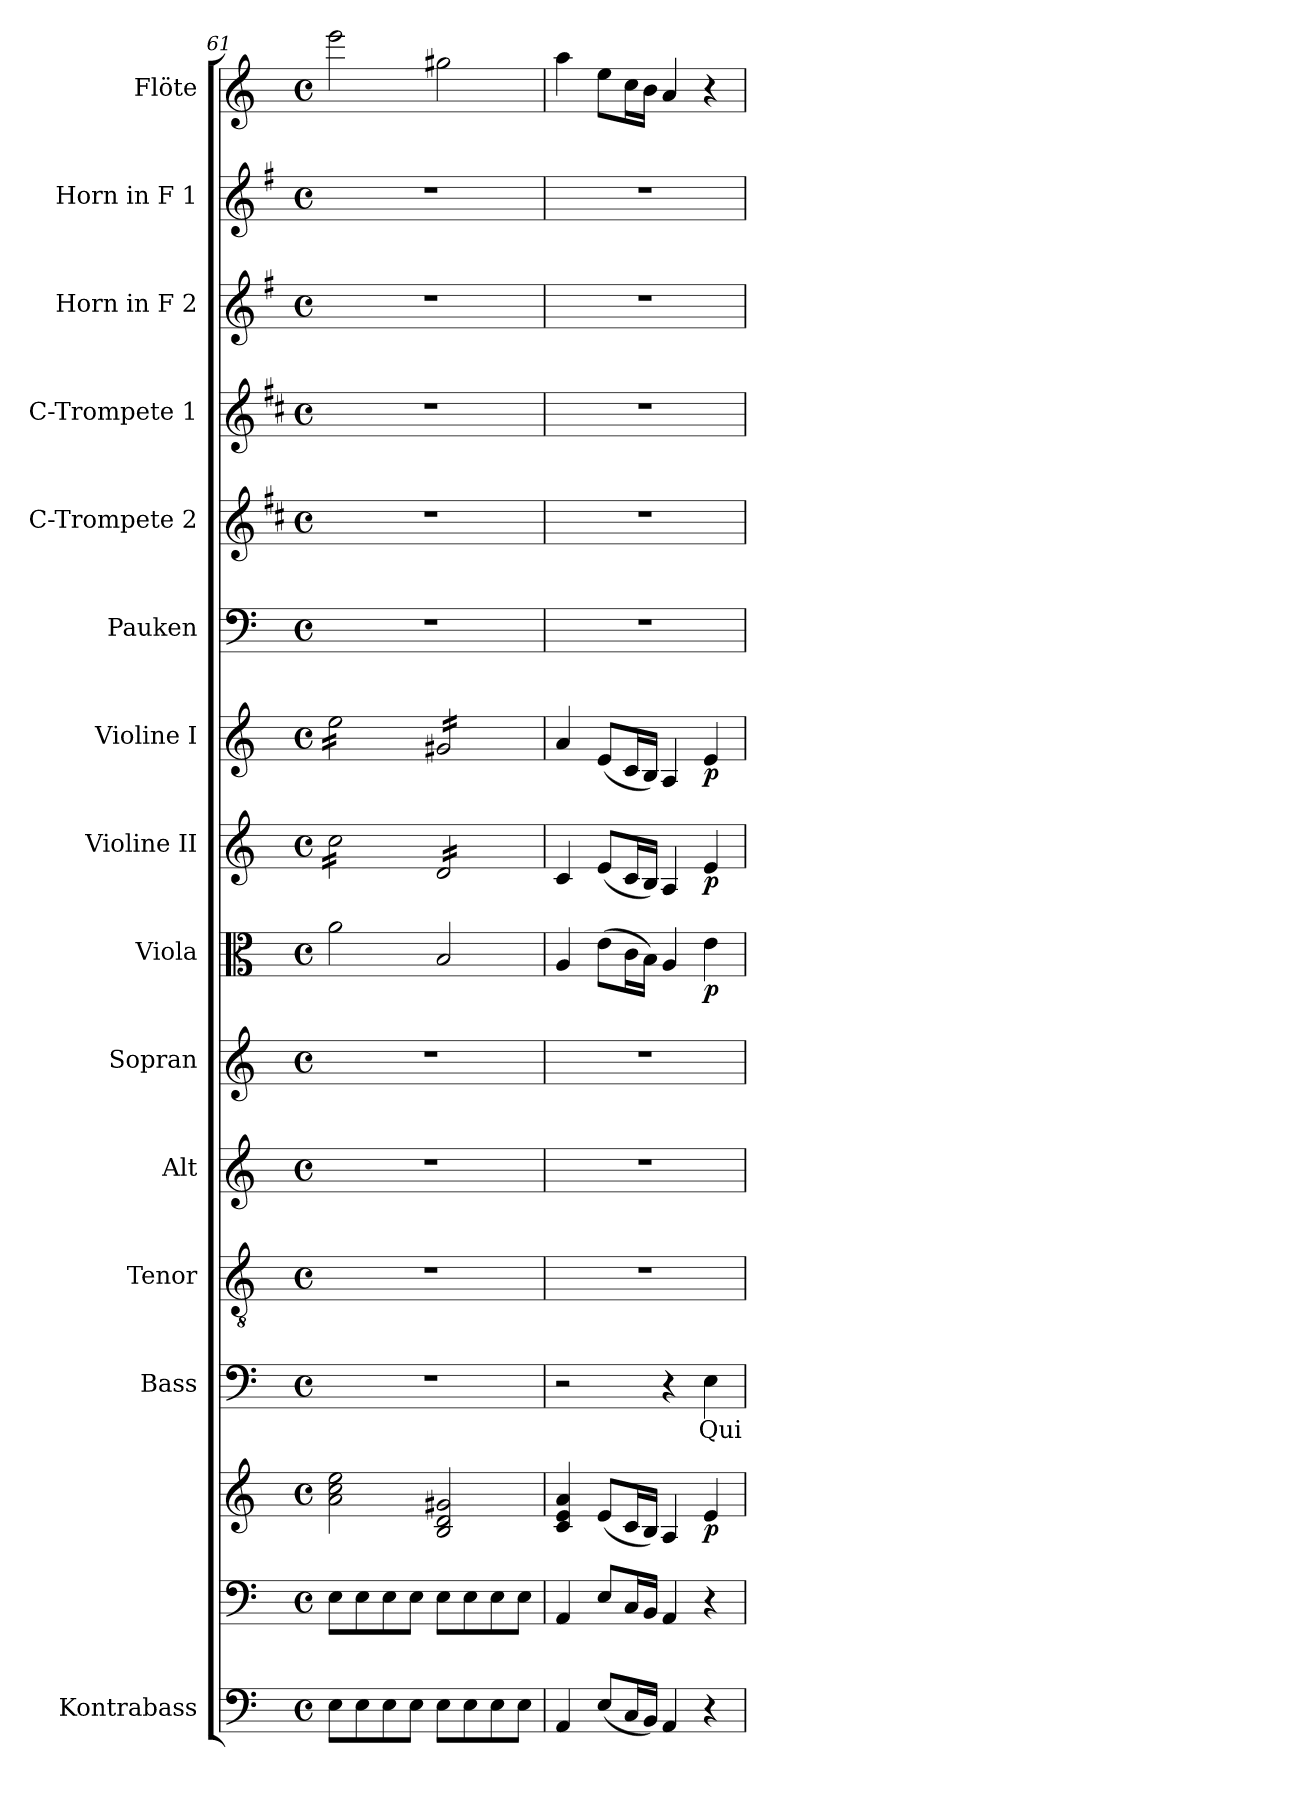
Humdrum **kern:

**kern	**kern	**kern	**dynam	**kern	**text	**kern	**kern	**kern	**kern	**dynam	**kern	**dynam	**kern	**dynam	**kern	**kern	**kern	**kern	**kern	**kern
*part15	*part14	*part14	*part14	*part13	*part13	*part12	*part11	*part10	*part9	*part9	*part8	*part8	*part7	*part7	*part6	*part5	*part4	*part3	*part2	*part1
*staff16	*staff15	*staff14	*staff14/15	*staff13	*staff13	*staff12	*staff11	*staff10	*staff9	*staff9	*staff8	*staff8	*staff7	*staff7	*staff6	*staff5	*staff4	*staff3	*staff2	*staff1
*I"Kontrabass	*	*	*	*I"Bass	*	*I"Tenor	*I"Alt	*I"Sopran	*I"Viola	*	*I"Violine II	*	*I"Violine I	*	*I"Pauken	*I"C-Trompete 2	*I"C-Trompete 1	*I"Horn in F 2	*I"Horn in F 1	*I"Flöte
*I'Kb.	*	*	*	*I'B.	*	*I'T.	*I'A.	*I'S.	*I'Vla.	*	*I'Vl. II	*	*I'Vl. I	*	*I'Pk.	*I'C Trp. 2	*I'C Trp. 1	*	*	*I'Fl.
*clefF4	*clefF4	*clefG2	*	*clefF4	*	*clefGv2	*clefG2	*clefG2	*clefC3	*	*clefG2	*	*clefG2	*	*clefF4	*clefG2	*clefG2	*clefG2	*clefG2	*clefG2
*ITrd7c12	*	*	*	*	*	*	*	*	*	*	*	*	*	*	*	*ITrd1c2	*ITrd1c2	*ITrd4c7	*ITrd4c7	*
*k[]	*k[]	*k[]	*	*k[]	*	*k[]	*k[]	*k[]	*k[]	*	*k[]	*	*k[]	*	*k[]	*k[]	*k[]	*k[]	*k[]	*k[]
*C:	*C:	*C:	*	*C:	*	*C:	*C:	*C:	*C:	*	*C:	*	*C:	*	*C:	*C:	*C:	*C:	*C:	*C:
*M4/4	*M4/4	*M4/4	*	*M4/4	*	*M4/4	*M4/4	*M4/4	*M4/4	*	*M4/4	*	*M4/4	*	*M4/4	*M4/4	*M4/4	*M4/4	*M4/4	*M4/4
*met(c)	*met(c)	*met(c)	*	*met(c)	*	*met(c)	*met(c)	*met(c)	*met(c)	*	*met(c)	*	*met(c)	*	*met(c)	*met(c)	*met(c)	*met(c)	*met(c)	*met(c)
=61	=61	=61	=61	=61	=61	=61	=61	=61	=61	=61	=61	=61	=61	=61	=61	=61	=61	=61	=61	=61
*	*	*	*	*	*	*	*	*	*	*	*tremolo	*	*	*	*	*	*	*	*	*
*	*	*	*	*	*	*	*	*	*	*	*	*	*tremolo	*	*	*	*	*	*	*
8EE\L	8E\L	2a\ 2cc\ 2ee\	.	1r	.	1r	1r	1r	2a\	.	16cc\LL	.	16ee\LL	.	1r	1r	1r	1r	1r	2eee\
.	.	.	.	.	.	.	.	.	.	.	16cc\	.	16ee\	.	.	.	.	.	.	.
8EE\	8E\	.	.	.	.	.	.	.	.	.	16cc\	.	16ee\	.	.	.	.	.	.	.
.	.	.	.	.	.	.	.	.	.	.	16cc\	.	16ee\	.	.	.	.	.	.	.
8EE\	8E\	.	.	.	.	.	.	.	.	.	16cc\	.	16ee\	.	.	.	.	.	.	.
.	.	.	.	.	.	.	.	.	.	.	16cc\	.	16ee\	.	.	.	.	.	.	.
8EE\J	8E\J	.	.	.	.	.	.	.	.	.	16cc\	.	16ee\	.	.	.	.	.	.	.
.	.	.	.	.	.	.	.	.	.	.	16cc\JJ	.	16ee\JJ	.	.	.	.	.	.	.
8EE\L	8E\L	2B/ 2d/ 2g#X/	.	.	.	.	.	.	2B/	.	16d/LL	.	16g#X/LL	.	.	.	.	.	.	2gg#X\
.	.	.	.	.	.	.	.	.	.	.	16d/	.	16g#X/	.	.	.	.	.	.	.
8EE\	8E\	.	.	.	.	.	.	.	.	.	16d/	.	16g#X/	.	.	.	.	.	.	.
.	.	.	.	.	.	.	.	.	.	.	16d/	.	16g#X/	.	.	.	.	.	.	.
8EE\	8E\	.	.	.	.	.	.	.	.	.	16d/	.	16g#X/	.	.	.	.	.	.	.
.	.	.	.	.	.	.	.	.	.	.	16d/	.	16g#X/	.	.	.	.	.	.	.
8EE\J	8E\J	.	.	.	.	.	.	.	.	.	16d/	.	16g#X/	.	.	.	.	.	.	.
.	.	.	.	.	.	.	.	.	.	.	16d/JJ	.	16g#X/JJ	.	.	.	.	.	.	.
*	*	*	*	*	*	*	*	*	*	*	*	*	*Xtremolo	*	*	*	*	*	*	*
*	*	*	*	*	*	*	*	*	*	*	*Xtremolo	*	*	*	*	*	*	*	*	*
=62	=62	=62	=62	=62	=62	=62	=62	=62	=62	=62	=62	=62	=62	=62	=62	=62	=62	=62	=62	=62
4AAA/	4AA/	4c/ 4e/ 4a/	.	2r	.	1r	1r	1r	4A/	.	4c/	.	4a/	.	1r	1r	1r	1r	1r	4aa\
(<8EE/L	8E/L	(<8e/L	.	.	.	.	.	.	(>8e\L	.	(<8e/L	.	(<8e/L	.	.	.	.	.	.	8ee\L
16CC/L	16C/L	16c/L	.	.	.	.	.	.	16c\L	.	16c/L	.	16c/L	.	.	.	.	.	.	16cc\L
16BBB/JJ)	16BB/JJ	16B/JJ)	.	.	.	.	.	.	16B\JJ)	.	16B/JJ)	.	16B/JJ)	.	.	.	.	.	.	16b\JJ
4AAA/	4AA/	4A/	.	4r	.	.	.	.	4A/	.	4A/	.	4A/	.	.	.	.	.	.	4a/
!	!	!	!LO:DY:b	!	!LO:LY:b	!	!	!	!	!LO:DY:b	!	!LO:DY:b	!	!LO:DY:b	!	!	!	!	!	!
4r	4r	4e/	p	4E\	Qui	.	.	.	4e\	p	4e/	p	4e/	p	.	.	.	.	.	4r
=	=	=	=	=	=	=	=	=	=	=	=	=	=	=	=	=	=	=	=	=
*-	*-	*-	*-	*-	*-	*-	*-	*-	*-	*-	*-	*-	*-	*-	*-	*-	*-	*-	*-	*-
